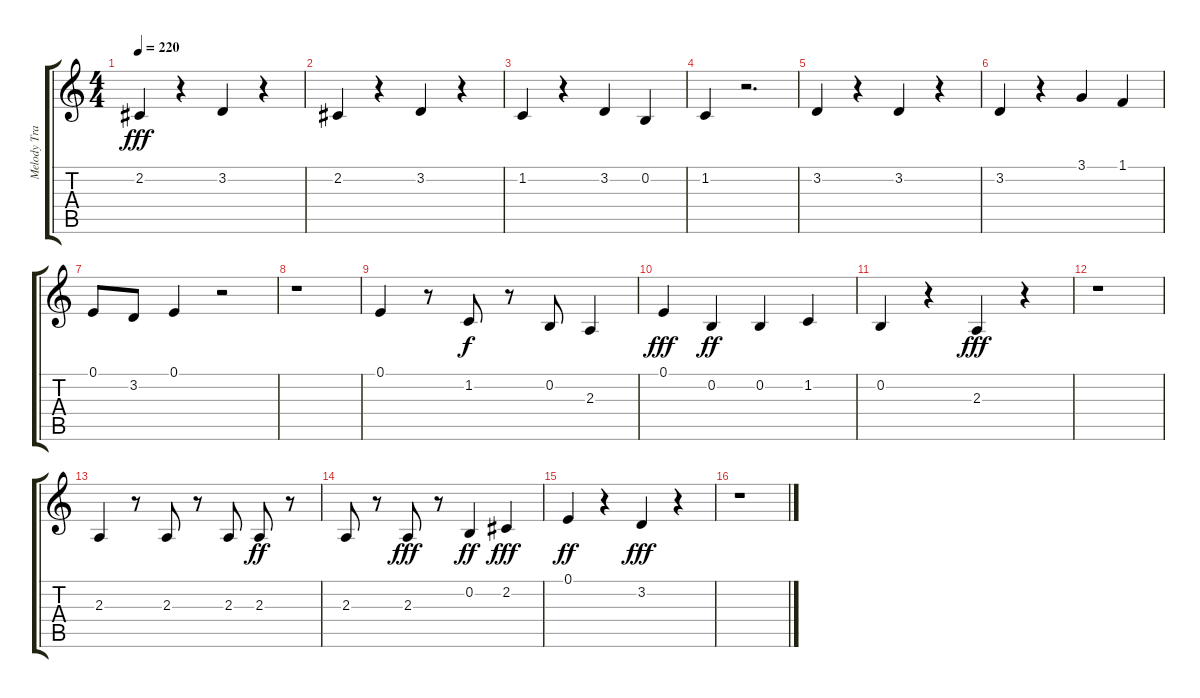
\track ("Melody Track" "Melody Tra") {instrument synthvoice}
\staff {score tabs}
\tuning (E4 B3 G3 D3 A2 E2) {hide}
\ts (4 4)
\tempo 220
\clef g2
\ks c
2.2.4{dy fff} r.4 3.2.4 r.4 |
2.2.4 r.4 3.2.4 r.4 |
1.2.4 r.4 3.2.4 0.2.4 |
1.2.4 r.2{d} |
3.2.4 r.4 3.2.4 r.4 |
3.2.4 r.4 3.1.4 1.1.4 |
0.1.8 3.2.8 0.1.4 r.2 |
r.1 |
0.1.4 r.8 1.2.8{dy f} r.8 0.2.8 2.3.4 |
0.1.4{dy fff} 0.2.4{dy ff} 0.2.4 1.2.4 |
0.2.4 r.4 2.3.4{dy fff} r.4 |
r.1 |
2.3.4 r.8 2.3.8 r.8 2.3.8 2.3.8{dy ff} r.8 |
2.3.8 r.8 2.3.8{dy fff} r.8 0.2.4{dy ff} 2.2.4{dy fff} |
0.1.4{dy ff} r.4 3.2.4{dy fff} r.4 |
r.1
